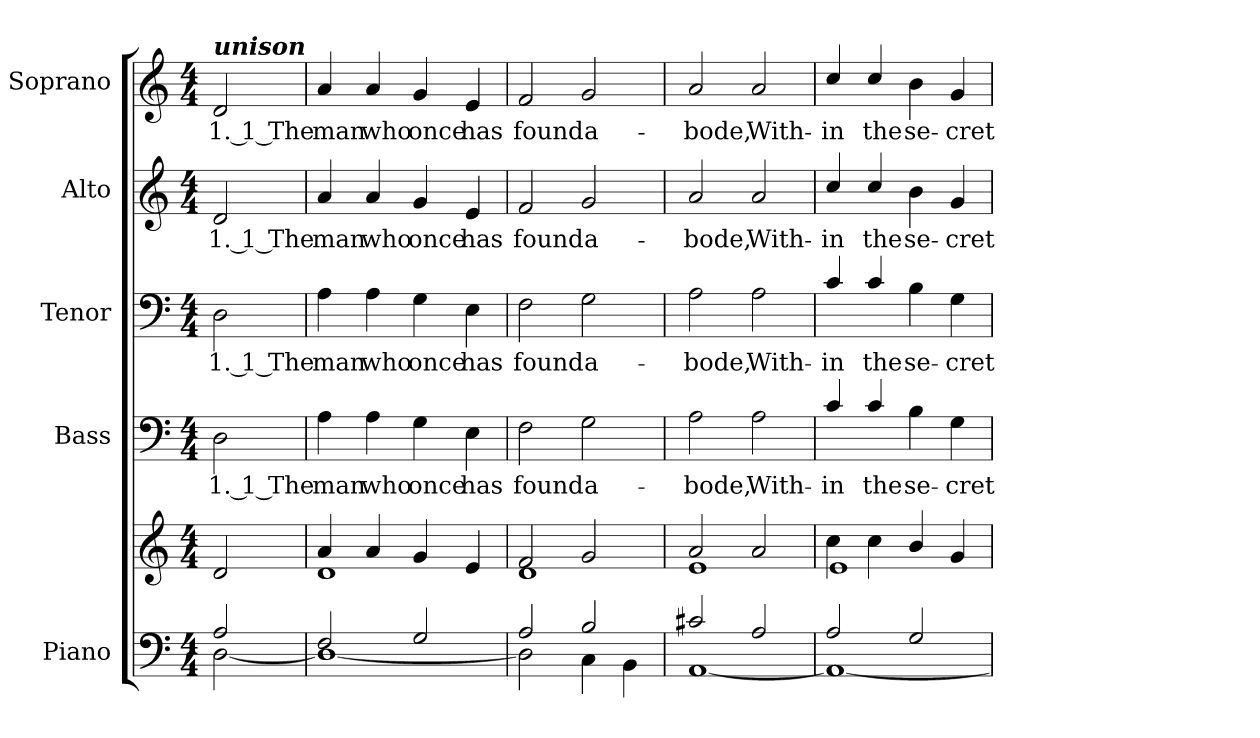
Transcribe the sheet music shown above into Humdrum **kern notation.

**kern	**kern	**kern	**text	**kern	**text	**kern	**text	**kern	**text
*part5	*part5	*part4	*part4	*part3	*part3	*part2	*part2	*part1	*part1
*staff6	*staff5	*staff4	*staff4	*staff3	*staff3	*staff2	*staff2	*staff1	*staff1
*I"Piano	*	*I"Bass	*	*I"Tenor	*	*I"Alto	*	*I"Soprano	*
*I'Pno.	*	*I'B.	*	*I'T.	*	*I'A.	*	*I'S.	*
!!LO:PB:g=z
*clefF4	*clefG2	*clefF4	*	*clefF4	*	*clefG2	*	*clefG2	*
*k[]	*k[]	*k[]	*	*k[]	*	*k[]	*	*k[]	*
*C:	*C:	*C:	*	*C:	*	*C:	*	*C:	*
*M4/4	*M4/4	*M4/4	*	*M4/4	*	*M4/4	*	*M4/4	*
*MM180	*MM180	*MM180	*	*MM180	*	*MM180	*	*MM180	*
=1	=1	=1	=1	=1	=1	=1	=1	=1	=1
*^	*	*	*	*	*	*	*	*	*
!	!	!	!	!LO:LY:b:color=#000000	!	!	!	!	!	!
!	!	!	!	!	!	!LO:LY:b:color=#000000	!	!	!	!
!	!	!	!	!	!	!	!	!LO:LY:b:color=#000000	!	!
!	!	!	!	!	!	!	!	!	!LO:TX:a:Bi:t=unison	!
!	!	!	!	!	!	!	!	!	!	!LO:LY:b:color=#000000
2Ai/	[<2Di\	2di/	2Di\	1. 1 The	2Di\	1. 1 The	2di/	1. 1 The	2di/	1. 1 The
=2	=2	=2	=2	=2	=2	=2	=2	=2	=2	=2
*	*	*^	*	*	*	*	*	*	*	*
!	!	!	!	!	!LO:LY:b:color=#000000	!	!	!	!	!	!
!	!	!	!	!	!	!	!LO:LY:b:color=#000000	!	!	!	!
!	!	!	!	!	!	!	!	!	!LO:LY:b:color=#000000	!	!
!	!	!	!	!	!	!	!	!	!	!	!LO:LY:b:color=#000000
2Fi/	1Di_<	4ai/	1di	4Ai\	man	4Ai\	man	4ai/	man	4ai/	man
!	!	!	!	!	!LO:LY:b:color=#000000	!	!	!	!	!	!
!	!	!	!	!	!	!	!LO:LY:b:color=#000000	!	!	!	!
!	!	!	!	!	!	!	!	!	!LO:LY:b:color=#000000	!	!
!	!	!	!	!	!	!	!	!	!	!	!LO:LY:b:color=#000000
.	.	4ai/	.	4Ai\	who	4Ai\	who	4ai/	who	4ai/	who
!	!	!	!	!	!LO:LY:b:color=#000000	!	!	!	!	!	!
!	!	!	!	!	!	!	!LO:LY:b:color=#000000	!	!	!	!
!	!	!	!	!	!	!	!	!	!LO:LY:b:color=#000000	!	!
!	!	!	!	!	!	!	!	!	!	!	!LO:LY:b:color=#000000
2Gi/	.	4gi/	.	4Gi\	once	4Gi\	once	4gi/	once	4gi/	once
!	!	!	!	!	!LO:LY:b:color=#000000	!	!	!	!	!	!
!	!	!	!	!	!	!	!LO:LY:b:color=#000000	!	!	!	!
!	!	!	!	!	!	!	!	!	!LO:LY:b:color=#000000	!	!
!	!	!	!	!	!	!	!	!	!	!	!LO:LY:b:color=#000000
.	.	4ei/	.	4Ei\	has	4Ei\	has	4ei/	has	4ei/	has
=3	=3	=3	=3	=3	=3	=3	=3	=3	=3	=3	=3
!	!	!	!	!	!LO:LY:b:color=#000000	!	!	!	!	!	!
!	!	!	!	!	!	!	!LO:LY:b:color=#000000	!	!	!	!
!	!	!	!	!	!	!	!	!	!LO:LY:b:color=#000000	!	!
!	!	!	!	!	!	!	!	!	!	!	!LO:LY:b:color=#000000
2Ai/	2Di\]	2fi/	1di	2Fi\	found	2Fi\	found	2fi/	found	2fi/	found
!	!	!	!	!	!LO:LY:b:color=#000000	!	!	!	!	!	!
!	!	!	!	!	!	!	!LO:LY:b:color=#000000	!	!	!	!
!	!	!	!	!	!	!	!	!	!LO:LY:b:color=#000000	!	!
!	!	!	!	!	!	!	!	!	!	!	!LO:LY:b:color=#000000
2Bi/	4Ci\	2gi/	.	2Gi\	a-	2Gi\	a-	2gi/	a-	2gi/	a-
.	4BBi\	.	.	.	.	.	.	.	.	.	.
=4	=4	=4	=4	=4	=4	=4	=4	=4	=4	=4	=4
!	!	!	!	!	!LO:LY:b:color=#000000	!	!	!	!	!	!
!	!	!	!	!	!	!	!LO:LY:b:color=#000000	!	!	!	!
!	!	!	!	!	!	!	!	!	!LO:LY:b:color=#000000	!	!
!	!	!	!	!	!	!	!	!	!	!	!LO:LY:b:color=#000000
2c#Xi/	[<1AAi	2ai/	1ei	2Ai\	-bode,	2Ai\	-bode,	2ai/	-bode,	2ai/	-bode,
!	!	!	!	!	!LO:LY:b:color=#000000	!	!	!	!	!	!
!	!	!	!	!	!	!	!LO:LY:b:color=#000000	!	!	!	!
!	!	!	!	!	!	!	!	!	!LO:LY:b:color=#000000	!	!
!	!	!	!	!	!	!	!	!	!	!	!LO:LY:b:color=#000000
2Ai/	.	2ai/	.	2Ai\	With-	2Ai\	With-	2ai/	With-	2ai/	With-
!!LO:PB:g=z
=5	=5	=5	=5	=5	=5	=5	=5	=5	=5	=5	=5
!	!	!	!	!	!LO:LY:b:color=#000000	!	!	!	!	!	!
!	!	!	!	!	!	!	!LO:LY:b:color=#000000	!	!	!	!
!	!	!	!	!	!	!	!	!	!LO:LY:b:color=#000000	!	!
!	!	!	!	!	!	!	!	!	!	!	!LO:LY:b:color=#000000
2Ai/	1AAi_<	4cci\	1ei	4ci/	-in	4ci/	-in	4cci/	-in	4cci/	-in
!	!	!	!	!	!LO:LY:b:color=#000000	!	!	!	!	!	!
!	!	!	!	!	!	!	!LO:LY:b:color=#000000	!	!	!	!
!	!	!	!	!	!	!	!	!	!LO:LY:b:color=#000000	!	!
!	!	!	!	!	!	!	!	!	!	!	!LO:LY:b:color=#000000
.	.	4cci\	.	4ci/	the	4ci/	the	4cci/	the	4cci/	the
!	!	!	!	!	!LO:LY:b:color=#000000	!	!	!	!	!	!
!	!	!	!	!	!	!	!LO:LY:b:color=#000000	!	!	!	!
!	!	!	!	!	!	!	!	!	!LO:LY:b:color=#000000	!	!
!	!	!	!	!	!	!	!	!	!	!	!LO:LY:b:color=#000000
2Gi/	.	4bi/	.	4Bi\	se-	4Bi\	se-	4bi\	se-	4bi\	se-
!	!	!	!	!	!LO:LY:b:color=#000000	!	!	!	!	!	!
!	!	!	!	!	!	!	!LO:LY:b:color=#000000	!	!	!	!
!	!	!	!	!	!	!	!	!	!LO:LY:b:color=#000000	!	!
!	!	!	!	!	!	!	!	!	!	!	!LO:LY:b:color=#000000
.	.	4gi/	.	4Gi\	-cret	4Gi\	-cret	4gi/	-cret	4gi/	-cret
*v	*v	*	*	*	*	*	*	*	*	*	*
*	*v	*v	*	*	*	*	*	*	*	*
=	=	=	=	=	=	=	=	=	=
*-	*-	*-	*-	*-	*-	*-	*-	*-	*-
